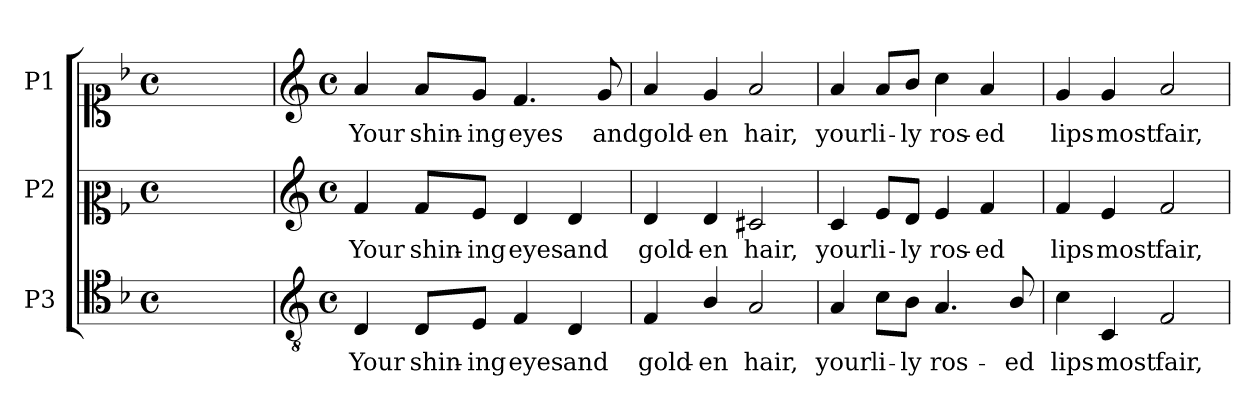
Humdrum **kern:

**kern	**text	**kern	**text	**kern	**text
*part3	*part3	*part2	*part2	*part1	*part1
*staff3	*staff3	*staff2	*staff2	*staff1	*staff1
*I"P3	*	*I"P2	*	*I"P1	*
!!LO:PB:g=z
*clefC4	*	*clefC2	*	*clefC1	*
*ITrd7c12	*	*	*	*	*
*k[b-]	*	*k[b-]	*	*k[b-]	*
*F:	*	*F:	*	*F:	*
*M4/4	*	*M4/4	*	*M4/4	*
*met(c)	*	*met(c)	*	*met(c)	*
=1	=1	=1	=1	=1	=1
1ryy	.	1ryy	.	1ryy	.
=2	=2	=2	=2	=2	=2
*clefGv2	*	*clefG2	*	*clefG2	*
*M4/4	*	*M4/4	*	*M4/4	*
*met(c)	*	*met(c)	*	*met(c)	*
!	!LO:LY:b:color=#000000	!	!	!	!
!	!	!	!LO:LY:b:color=#000000	!	!
!	!	!	!	!	!LO:LY:b:color=#000000
4DDi/	Your	4fi/	Your	4ai/	Your
!	!LO:LY:b:color=#000000	!	!	!	!
!	!	!	!LO:LY:b:color=#000000	!	!
!	!	!	!	!	!LO:LY:b:color=#000000
8DDi/L	shin-	8fi/L	shin-	8ai/L	shin-
!	!LO:LY:b:color=#000000	!	!	!	!
!	!	!	!LO:LY:b:color=#000000	!	!
!	!	!	!	!	!LO:LY:b:color=#000000
8EEi/J	-ing	8ei/J	-ing	8gi/J	-ing
!	!LO:LY:b:color=#000000	!	!	!	!
!	!	!	!LO:LY:b:color=#000000	!	!
!	!	!	!	!	!LO:LY:b:color=#000000
4FFi/	eyes	4di/	eyes	4.fi/	eyes
!	!LO:LY:b:color=#000000	!	!	!	!
!	!	!	!LO:LY:b:color=#000000	!	!
4DDi/	and	4di/	and	.	.
!	!	!	!	!	!LO:LY:b:color=#000000
.	.	.	.	8gi/	and
=3	=3	=3	=3	=3	=3
!	!LO:LY:b:color=#000000	!	!	!	!
!	!	!	!LO:LY:b:color=#000000	!	!
!	!	!	!	!	!LO:LY:b:color=#000000
4FFi/	gold-	4di/	gold-	4ai/	gold-
!	!LO:LY:b:color=#000000	!	!	!	!
!	!	!	!LO:LY:b:color=#000000	!	!
!	!	!	!	!	!LO:LY:b:color=#000000
4BB-i/	-en	4di/	-en	4gi/	-en
!	!LO:LY:b:color=#000000	!	!	!	!
!	!	!	!LO:LY:b:color=#000000	!	!
!	!	!	!	!	!LO:LY:b:color=#000000
2AAi/	hair,	2c#Xi/	hair,	2ai/	hair,
=4	=4	=4	=4	=4	=4
!	!LO:LY:b:color=#000000	!	!	!	!
!	!	!	!LO:LY:b:color=#000000	!	!
!	!	!	!	!	!LO:LY:b:color=#000000
4AAi/	your	4ci/	your	4ai/	your
!	!LO:LY:b:color=#000000	!	!	!	!
!	!	!	!LO:LY:b:color=#000000	!	!
!	!	!	!	!	!LO:LY:b:color=#000000
8Ci\L	li-	8ei/L	li-	8ai/L	li-
!	!LO:LY:b:color=#000000	!	!	!	!
!	!	!	!LO:LY:b:color=#000000	!	!
!	!	!	!	!	!LO:LY:b:color=#000000
8BB-i\J	-ly	8di/J	-ly	8b-i/J	-ly
!	!LO:LY:b:color=#000000	!	!	!	!
!	!	!	!LO:LY:b:color=#000000	!	!
!	!	!	!	!	!LO:LY:b:color=#000000
4.AAi/	ros-	4ei/	ros-	4cci\	ros-
!	!	!	!LO:LY:b:color=#000000	!	!
!	!	!	!	!	!LO:LY:b:color=#000000
.	.	4fi/	-ed	4ai/	-ed
!	!LO:LY:b:color=#000000	!	!	!	!
8BB-i/	-ed	.	.	.	.
=5	=5	=5	=5	=5	=5
!	!LO:LY:b:color=#000000	!	!	!	!
!	!	!	!LO:LY:b:color=#000000	!	!
!	!	!	!	!	!LO:LY:b:color=#000000
4Ci\	lips	4fi/	lips	4gi/	lips
!	!LO:LY:b:color=#000000	!	!	!	!
!	!	!	!LO:LY:b:color=#000000	!	!
!	!	!	!	!	!LO:LY:b:color=#000000
4CCi/	most	4ei/	most	4gi/	most
!	!LO:LY:b:color=#000000	!	!	!	!
!	!	!	!LO:LY:b:color=#000000	!	!
!	!	!	!	!	!LO:LY:b:color=#000000
2FFi/	fair,	2fi/	fair,	2ai/	fair,
=	=	=	=	=	=
*-	*-	*-	*-	*-	*-
